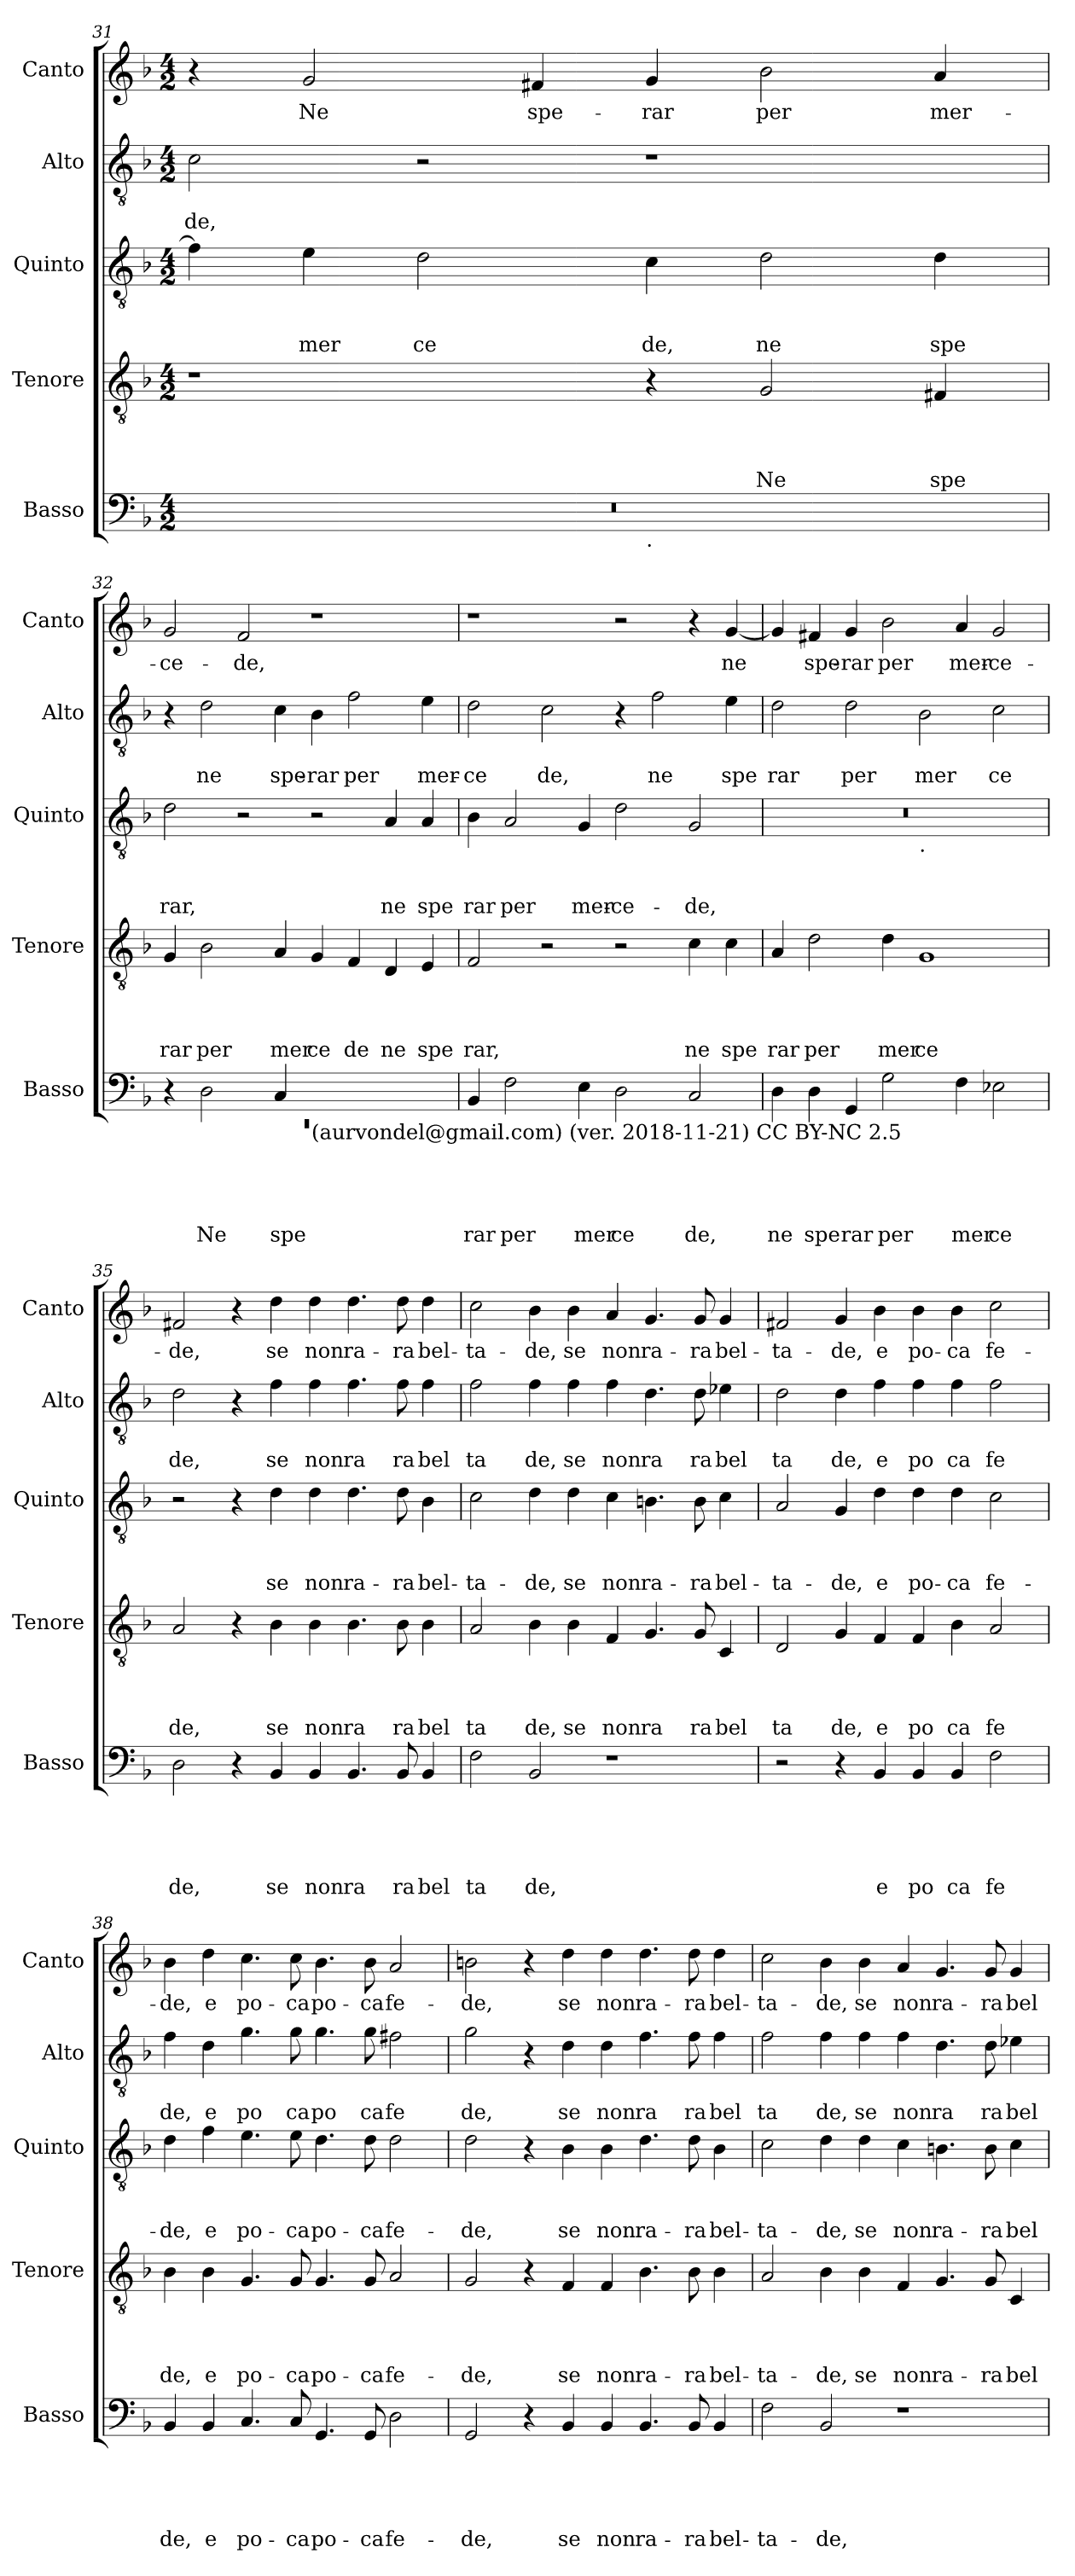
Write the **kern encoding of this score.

**kern	**text	**text	**text	**text	**text	**kern	**text	**text	**text	**text	**kern	**text	**text	**text	**kern	**text	**text	**kern	**text
*part5	*part5	*part5	*part5	*part5	*part5	*part4	*part4	*part4	*part4	*part4	*part3	*part3	*part3	*part3	*part2	*part2	*part2	*part1	*part1
*staff5	*staff5	*staff5	*staff5	*staff5	*staff5	*staff4	*staff4	*staff4	*staff4	*staff4	*staff3	*staff3	*staff3	*staff3	*staff2	*staff2	*staff2	*staff1	*staff1
*I"Basso	*	*	*	*	*	*I"Tenore	*	*	*	*	*I"Quinto	*	*	*	*I"Alto	*	*	*I"Canto	*
*I'Basso	*	*	*	*	*	*I'Tenore	*	*	*	*	*I'Quinto	*	*	*	*I'Alto	*	*	*I'Canto	*
*clefF4	*	*	*	*	*	*clefGv2	*	*	*	*	*clefGv2	*	*	*	*clefGv2	*	*	*clefG2	*
*k[b-]	*	*	*	*	*	*k[b-]	*	*	*	*	*k[b-]	*	*	*	*k[b-]	*	*	*k[b-]	*
*F:	*	*	*	*	*	*F:	*	*	*	*	*F:	*	*	*	*F:	*	*	*F:	*
*M4/2	*	*	*	*	*	*M4/2	*	*	*	*	*M4/2	*	*	*	*M4/2	*	*	*M4/2	*
=31	=31	=31	=31	=31	=31	=31	=31	=31	=31	=31	=31	=31	=31	=31	=31	=31	=31	=31	=31
!	!	!	!	!	!	!	!	!	!	!	!	!	!	!	!	!	!LO:LY:b	!	!
*^	*	*	*	*	*	*	*	*	*	*	*	*	*	*	*	*	*	*	*
0r	1ryy	.	.	.	.	.	1r	.	.	.	.	4f\]	.	.	.	2c\	.	-de,	4r	.
!	!	!	!	!	!	!	!	!	!	!	!	!	!	!	!LO:LY:b	!	!	!	!	!LO:LY:b
.	.	.	.	.	.	.	.	.	.	.	.	4e\	.	.	mer	.	.	.	2g/	Ne
!	!	!	!	!	!	!	!	!	!	!	!	!	!	!	!LO:LY:b	!	!	!	!	!
.	.	.	.	.	.	.	.	.	.	.	.	2d\	.	.	ce	2r	.	.	.	.
!	!	!	!	!	!	!	!	!	!	!	!	!	!	!	!	!	!	!	!	!LO:LY:b
.	.	.	.	.	.	.	.	.	.	.	.	.	.	.	.	.	.	.	4f#X/	spe-
!	!LO:TX:b:t=.	!	!	!	!	!	!	!	!	!	!	!	!	!	!	!	!	!	!	!
!	!	!	!	!	!	!	!	!	!	!	!	!	!	!	!LO:LY:b	!	!	!	!	!LO:LY:b
.	1ryy	.	.	.	.	.	4r	.	.	.	.	4c\	.	.	de,	1r	.	.	4g/	-rar
!	!	!	!	!	!	!	!	!	!	!	!LO:LY:b	!	!	!	!LO:LY:b	!	!	!	!	!LO:LY:b
.	.	.	.	.	.	.	2G/	.	.	.	Ne	2d\	.	.	ne	.	.	.	2b-\	per
!	!	!	!	!	!	!	!	!	!	!	!LO:LY:b	!	!	!	!LO:LY:b	!	!	!	!	!LO:LY:b
.	.	.	.	.	.	.	4F#X/	.	.	.	spe	4d\	.	.	spe	.	.	.	4a/	mer-
=32	=32	=32	=32	=32	=32	=32	=32	=32	=32	=32	=32	=32	=32	=32	=32	=32	=32	=32	=32	=32
!	!LO:N:vis=1	!	!	!	!	!	!	!	!	!	!LO:LY:b	!	!	!	!LO:LY:b	!	!	!	!	!LO:LY:b
*	*^	*	*	*	*	*	*	*	*	*	*	*	*	*	*	*	*	*	*	*
0ryy	0rEE	4r	.	.	.	.	.	4G/	.	.	.	rar	2d\	.	.	rar,	4r	.	.	2g/	-ce-
!	!	!	!	!	!	!	!LO:LY:b	!	!	!	!	!LO:LY:b	!	!	!	!	!	!	!LO:LY:b	!	!
.	.	2D\	.	.	.	.	Ne	2B-\	.	.	.	per	.	.	.	.	2d\	.	ne	.	.
!	!	!	!	!	!	!	!	!	!	!	!	!	!	!	!	!	!	!	!	!	!LO:LY:b
.	.	.	.	.	.	.	.	.	.	.	.	.	2r	.	.	.	.	.	.	2f/	-de,
!	!	!	!	!	!	!	!LO:LY:b	!	!	!	!	!LO:LY:b	!	!	!	!	!	!	!LO:LY:b	!	!
.	.	4C/	.	.	.	.	spe	4A/	.	.	.	mer	.	.	.	.	4c\	.	spe-	.	.
!	!	!LO:TX:b:t=(aurvondel@gmail.com) (ver. 2018-11-21) CC BY-NC 2.5	!	!	!	!	!	!	!	!	!	!	!	!	!	!	!	!	!	!	!
!	!	!	!	!	!	!	!	!	!	!	!	!LO:LY:b	!	!	!	!	!	!	!LO:LY:b	!	!
.	.	1ryy	.	.	.	.	.	4G/	.	.	.	ce	2r	.	.	.	4B-\	.	-rar	1r	.
!	!	!	!	!	!	!	!	!	!	!	!	!LO:LY:b	!	!	!	!	!	!	!LO:LY:b	!	!
.	.	.	.	.	.	.	.	4F/	.	.	.	de	.	.	.	.	2f\	.	per	.	.
!	!	!	!	!	!	!	!	!	!	!	!	!LO:LY:b	!	!	!	!LO:LY:b	!	!	!	!	!
.	.	.	.	.	.	.	.	4D/	.	.	.	ne	4A/	.	.	ne	.	.	.	.	.
!	!	!	!	!	!	!	!	!	!	!	!	!LO:LY:b	!	!	!	!LO:LY:b	!	!	!LO:LY:b	!	!
.	.	.	.	.	.	.	.	4E/	.	.	.	spe	4A/	.	.	spe	4e\	.	mer-	.	.
*v	*v	*v	*	*	*	*	*	*	*	*	*	*	*	*	*	*	*	*	*	*	*
!!LO:PB:g=z
=33	=33	=33	=33	=33	=33	=33	=33	=33	=33	=33	=33	=33	=33	=33	=33	=33	=33	=33	=33
!	!	!	!	!	!LO:LY:b	!	!	!	!	!LO:LY:b	!	!	!	!LO:LY:b	!	!	!LO:LY:b	!	!
4BB-/	.	.	.	.	rar	2F/	.	.	.	rar,	4B-\	.	.	rar	2d\	.	-ce	1r	.
!	!	!	!	!	!LO:LY:b	!	!	!	!	!	!	!	!	!LO:LY:b	!	!	!	!	!
2F\	.	.	.	.	per	.	.	.	.	.	2A/	.	.	per	.	.	.	.	.
!	!	!	!	!	!	!	!	!	!	!	!	!	!	!	!	!	!LO:LY:b	!	!
.	.	.	.	.	.	2r	.	.	.	.	.	.	.	.	2c\	.	de,	.	.
!	!	!	!	!	!LO:LY:b	!	!	!	!	!	!	!	!	!LO:LY:b	!	!	!	!	!
4E\	.	.	.	.	mer	.	.	.	.	.	4G/	.	.	mer-	.	.	.	.	.
!	!	!	!	!	!LO:LY:b	!	!	!	!	!	!	!	!	!LO:LY:b	!	!	!	!	!
2D\	.	.	.	.	ce	2r	.	.	.	.	2d\	.	.	-ce-	4r	.	.	2r	.
!	!	!	!	!	!	!	!	!	!	!	!	!	!	!	!	!	!LO:LY:b	!	!
.	.	.	.	.	.	.	.	.	.	.	.	.	.	.	2f\	.	ne	.	.
!	!	!	!	!	!LO:LY:b	!	!	!	!	!LO:LY:b	!	!	!	!LO:LY:b	!	!	!	!	!
2C/	.	.	.	.	de,	4c\	.	.	.	ne	2G/	.	.	-de,	.	.	.	4r	.
!	!	!	!	!	!	!	!	!	!	!LO:LY:b	!	!	!	!	!	!	!LO:LY:b	!	!LO:LY:b
.	.	.	.	.	.	4c\	.	.	.	spe	.	.	.	.	4e\	.	spe	[<4g/	ne
=34	=34	=34	=34	=34	=34	=34	=34	=34	=34	=34	=34	=34	=34	=34	=34	=34	=34	=34	=34
!	!	!	!	!	!LO:LY:b	!	!	!	!	!LO:LY:b	!	!	!	!	!	!	!LO:LY:b	!	!
*	*	*	*	*	*	*	*	*	*	*	*^	*	*	*	*	*	*	*	*
4D\	.	.	.	.	ne	4A/	.	.	.	rar	0r	1ryy	.	.	.	2d\	.	rar	4g/]	.
!	!	!	!	!	!LO:LY:b	!	!	!	!	!LO:LY:b	!	!	!	!	!	!	!	!	!	!LO:LY:b
4D\	.	.	.	.	spe	2d\	.	.	.	per	.	.	.	.	.	.	.	.	4f#X/	spe-
!	!	!	!	!	!LO:LY:b	!	!	!	!	!	!	!	!	!	!	!	!	!LO:LY:b	!	!LO:LY:b
4GG/	.	.	.	.	rar	.	.	.	.	.	.	.	.	.	.	2d\	.	per	4g/	-rar
!	!	!	!	!	!LO:LY:b	!	!	!	!	!LO:LY:b	!	!	!	!	!	!	!	!	!	!LO:LY:b
2G\	.	.	.	.	per	4d\	.	.	.	mer	.	.	.	.	.	.	.	.	2b-\	per
!	!	!	!	!	!	!	!	!	!	!	!	!LO:TX:b:t=.	!	!	!	!	!	!	!	!
!	!	!	!	!	!	!	!	!	!	!LO:LY:b	!	!	!	!	!	!	!	!LO:LY:b	!	!
.	.	.	.	.	.	1G	.	.	.	ce	.	1ryy	.	.	.	2B-\	.	mer	.	.
!	!	!	!	!	!LO:LY:b	!	!	!	!	!	!	!	!	!	!	!	!	!	!	!LO:LY:b
4F\	.	.	.	.	mer	.	.	.	.	.	.	.	.	.	.	.	.	.	4a/	mer-
!	!	!	!	!	!LO:LY:b	!	!	!	!	!	!	!	!	!	!	!	!	!LO:LY:b	!	!LO:LY:b
2E-X\	.	.	.	.	ce	.	.	.	.	.	.	.	.	.	.	2c\	.	ce	2g/	-ce-
=35	=35	=35	=35	=35	=35	=35	=35	=35	=35	=35	=35	=35	=35	=35	=35	=35	=35	=35	=35	=35
!	!	!	!	!	!LO:LY:b	!	!	!	!	!LO:LY:b	!	!	!	!	!	!	!	!LO:LY:b	!	!LO:LY:b
*	*	*	*	*	*	*	*	*	*	*	*v	*v	*	*	*	*	*	*	*	*
2D\	.	.	.	.	de,	2A/	.	.	.	de,	2r	.	.	.	2d\	.	de,	2f#X/	-de,
4r	.	.	.	.	.	4r	.	.	.	.	4r	.	.	.	4r	.	.	4r	.
!	!	!	!	!	!LO:LY:b	!	!	!	!	!LO:LY:b	!	!	!	!LO:LY:b	!	!	!LO:LY:b	!	!LO:LY:b
4BB-/	.	.	.	.	se	4B-\	.	.	.	se	4d\	.	.	se	4f\	.	se	4dd\	se
!	!	!	!	!	!LO:LY:b	!	!	!	!	!LO:LY:b	!	!	!	!LO:LY:b	!	!	!LO:LY:b	!	!LO:LY:b
4BB-/	.	.	.	.	non	4B-\	.	.	.	non	4d\	.	.	non	4f\	.	non	4dd\	non
!	!	!	!	!	!LO:LY:b	!	!	!	!	!LO:LY:b	!	!	!	!LO:LY:b	!	!	!LO:LY:b	!	!LO:LY:b
4.BB-/	.	.	.	.	ra	4.B-\	.	.	.	ra	4.d\	.	.	ra-	4.f\	.	ra	4.dd\	ra-
!	!	!	!	!	!LO:LY:b	!	!	!	!	!LO:LY:b	!	!	!	!LO:LY:b	!	!	!LO:LY:b	!	!LO:LY:b
8BB-/	.	.	.	.	ra	8B-\	.	.	.	ra	8d\	.	.	-ra	8f\	.	ra	8dd\	-ra
!	!	!	!	!	!LO:LY:b	!	!	!	!	!LO:LY:b	!	!	!	!LO:LY:b	!	!	!LO:LY:b	!	!LO:LY:b
4BB-/	.	.	.	.	bel	4B-\	.	.	.	bel	4B-\	.	.	bel-	4f\	.	bel	4dd\	bel-
=36	=36	=36	=36	=36	=36	=36	=36	=36	=36	=36	=36	=36	=36	=36	=36	=36	=36	=36	=36
!	!	!	!	!	!LO:LY:b	!	!	!	!	!LO:LY:b	!	!	!	!LO:LY:b	!	!	!LO:LY:b	!	!LO:LY:b
2F\	.	.	.	.	ta	2A/	.	.	.	ta	2c\	.	.	-ta-	2f\	.	ta	2cc\	-ta-
!	!	!	!	!	!LO:LY:b	!	!	!	!	!LO:LY:b	!	!	!	!LO:LY:b	!	!	!LO:LY:b	!	!LO:LY:b
2BB-/	.	.	.	.	de,	4B-\	.	.	.	de,	4d\	.	.	-de,	4f\	.	de,	4b-\	-de,
!	!	!	!	!	!	!	!	!	!	!LO:LY:b	!	!	!	!LO:LY:b	!	!	!LO:LY:b	!	!LO:LY:b
.	.	.	.	.	.	4B-\	.	.	.	se	4d\	.	.	se	4f\	.	se	4b-\	se
!	!	!	!	!	!	!	!	!	!	!LO:LY:b	!	!	!	!LO:LY:b	!	!	!LO:LY:b	!	!LO:LY:b
1r	.	.	.	.	.	4F/	.	.	.	non	4c\	.	.	non	4f\	.	non	4a/	non
!	!	!	!	!	!	!	!	!	!	!LO:LY:b	!	!	!	!LO:LY:b	!	!	!LO:LY:b	!	!LO:LY:b
.	.	.	.	.	.	4.G/	.	.	.	ra	4.Bn\	.	.	ra-	4.d\	.	ra	4.g/	ra-
!	!	!	!	!	!	!	!	!	!	!LO:LY:b	!	!	!	!LO:LY:b	!	!	!LO:LY:b	!	!LO:LY:b
.	.	.	.	.	.	8G/	.	.	.	ra	8B\	.	.	-ra	8d\	.	ra	8g/	-ra
!	!	!	!	!	!	!	!	!	!	!LO:LY:b	!	!	!	!LO:LY:b	!	!	!LO:LY:b	!	!LO:LY:b
.	.	.	.	.	.	4C/	.	.	.	bel	4c\	.	.	bel-	4e-X\	.	bel	4g/	bel-
=37	=37	=37	=37	=37	=37	=37	=37	=37	=37	=37	=37	=37	=37	=37	=37	=37	=37	=37	=37
!	!	!	!	!	!	!	!	!	!	!LO:LY:b	!	!	!	!LO:LY:b	!	!	!LO:LY:b	!	!LO:LY:b
2r	.	.	.	.	.	2D/	.	.	.	ta	2A/	.	.	-ta-	2d\	.	ta	2f#X/	-ta-
!	!	!	!	!	!	!	!	!	!	!LO:LY:b	!	!	!	!LO:LY:b	!	!	!LO:LY:b	!	!LO:LY:b
4r	.	.	.	.	.	4G/	.	.	.	de,	4G/	.	.	-de,	4d\	.	de,	4g/	-de,
!	!	!	!	!	!LO:LY:b	!	!	!	!	!LO:LY:b	!	!	!	!LO:LY:b	!	!	!LO:LY:b	!	!LO:LY:b
4BB-/	.	.	.	.	e	4F/	.	.	.	e	4d\	.	.	e	4f\	.	e	4b-\	e
!	!	!	!	!	!LO:LY:b	!	!	!	!	!LO:LY:b	!	!	!	!LO:LY:b	!	!	!LO:LY:b	!	!LO:LY:b
4BB-/	.	.	.	.	po	4F/	.	.	.	po	4d\	.	.	po-	4f\	.	po	4b-\	po-
!	!	!	!	!	!LO:LY:b	!	!	!	!	!LO:LY:b	!	!	!	!LO:LY:b	!	!	!LO:LY:b	!	!LO:LY:b
4BB-/	.	.	.	.	ca	4B-\	.	.	.	ca	4d\	.	.	-ca	4f\	.	ca	4b-\	-ca
!	!	!	!	!	!LO:LY:b	!	!	!	!	!LO:LY:b	!	!	!	!LO:LY:b	!	!	!LO:LY:b	!	!LO:LY:b
2F\	.	.	.	.	fe	2A/	.	.	.	fe	2c\	.	.	fe-	2f\	.	fe	2cc\	fe-
!!LO:LB:g=z
=38	=38	=38	=38	=38	=38	=38	=38	=38	=38	=38	=38	=38	=38	=38	=38	=38	=38	=38	=38
!	!	!	!	!	!LO:LY:b	!	!	!	!	!LO:LY:b	!	!	!	!LO:LY:b	!	!	!LO:LY:b	!	!LO:LY:b
4BB-/	.	.	.	.	de,	4B-\	.	.	.	de,	4d\	.	.	-de,	4f\	.	de,	4b-\	-de,
!	!	!	!	!	!LO:LY:b	!	!	!	!	!LO:LY:b	!	!	!	!LO:LY:b	!	!	!LO:LY:b	!	!LO:LY:b
4BB-/	.	.	.	.	e	4B-\	.	.	.	e	4f\	.	.	e	4d\	.	e	4dd\	e
!	!	!	!	!	!LO:LY:b	!	!	!	!	!LO:LY:b	!	!	!	!LO:LY:b	!	!	!LO:LY:b	!	!LO:LY:b
4.C/	.	.	.	.	po-	4.G/	.	.	.	po-	4.e\	.	.	po-	4.g\	.	po	4.cc\	po-
!	!	!	!	!	!LO:LY:b	!	!	!	!	!LO:LY:b	!	!	!	!LO:LY:b	!	!	!LO:LY:b	!	!LO:LY:b
8C/	.	.	.	.	-ca	8G/	.	.	.	-ca	8e\	.	.	-ca	8g\	.	ca	8cc\	-ca
!	!	!	!	!	!LO:LY:b	!	!	!	!	!LO:LY:b	!	!	!	!LO:LY:b	!	!	!LO:LY:b	!	!LO:LY:b
4.GG/	.	.	.	.	po-	4.G/	.	.	.	po-	4.d\	.	.	po-	4.g\	.	po	4.b-\	po-
!	!	!	!	!	!LO:LY:b	!	!	!	!	!LO:LY:b	!	!	!	!LO:LY:b	!	!	!LO:LY:b	!	!LO:LY:b
8GG/	.	.	.	.	-ca	8G/	.	.	.	-ca	8d\	.	.	-ca	8g\	.	ca	8b-\	-ca
!	!	!	!	!	!LO:LY:b	!	!	!	!	!LO:LY:b	!	!	!	!LO:LY:b	!	!	!LO:LY:b	!	!LO:LY:b
2D\	.	.	.	.	fe-	2A/	.	.	.	fe-	2d\	.	.	fe-	2f#X\	.	fe	2a/	fe-
=39	=39	=39	=39	=39	=39	=39	=39	=39	=39	=39	=39	=39	=39	=39	=39	=39	=39	=39	=39
!	!	!	!	!	!LO:LY:b	!	!	!	!	!LO:LY:b	!	!	!	!LO:LY:b	!	!	!LO:LY:b	!	!LO:LY:b
2GG/	.	.	.	.	-de,	2G/	.	.	.	-de,	2d\	.	.	-de,	2g\	.	de,	2bn\	-de,
4r	.	.	.	.	.	4r	.	.	.	.	4r	.	.	.	4r	.	.	4r	.
!	!	!	!	!	!LO:LY:b	!	!	!	!	!LO:LY:b	!	!	!	!LO:LY:b	!	!	!LO:LY:b	!	!LO:LY:b
4BB-/	.	.	.	.	se	4F/	.	.	.	se	4B-\	.	.	se	4d\	.	se	4dd\	se
!	!	!	!	!	!LO:LY:b	!	!	!	!	!LO:LY:b	!	!	!	!LO:LY:b	!	!	!LO:LY:b	!	!LO:LY:b
4BB-/	.	.	.	.	non	4F/	.	.	.	non	4B-\	.	.	non	4d\	.	non	4dd\	non
!	!	!	!	!	!LO:LY:b	!	!	!	!	!LO:LY:b	!	!	!	!LO:LY:b	!	!	!LO:LY:b	!	!LO:LY:b
4.BB-/	.	.	.	.	ra-	4.B-\	.	.	.	ra-	4.d\	.	.	ra-	4.f\	.	ra	4.dd\	ra-
!	!	!	!	!	!LO:LY:b	!	!	!	!	!LO:LY:b	!	!	!	!LO:LY:b	!	!	!LO:LY:b	!	!LO:LY:b
8BB-/	.	.	.	.	-ra	8B-\	.	.	.	-ra	8d\	.	.	-ra	8f\	.	ra	8dd\	-ra
!	!	!	!	!	!LO:LY:b	!	!	!	!	!LO:LY:b	!	!	!	!LO:LY:b	!	!	!LO:LY:b	!	!LO:LY:b
4BB-/	.	.	.	.	bel-	4B-\	.	.	.	bel-	4B-\	.	.	bel-	4f\	.	bel	4dd\	bel-
=40	=40	=40	=40	=40	=40	=40	=40	=40	=40	=40	=40	=40	=40	=40	=40	=40	=40	=40	=40
!	!	!	!	!	!LO:LY:b	!	!	!	!	!LO:LY:b	!	!	!	!LO:LY:b	!	!	!LO:LY:b	!	!LO:LY:b
2F\	.	.	.	.	-ta-	2A/	.	.	.	-ta-	2c\	.	.	-ta-	2f\	.	ta	2cc\	-ta-
!	!	!	!	!	!LO:LY:b	!	!	!	!	!LO:LY:b	!	!	!	!LO:LY:b	!	!	!LO:LY:b	!	!LO:LY:b
2BB-/	.	.	.	.	-de,	4B-\	.	.	.	-de,	4d\	.	.	-de,	4f\	.	de,	4b-\	-de,
!	!	!	!	!	!	!	!	!	!	!LO:LY:b	!	!	!	!LO:LY:b	!	!	!LO:LY:b	!	!LO:LY:b
.	.	.	.	.	.	4B-\	.	.	.	se	4d\	.	.	se	4f\	.	se	4b-\	se
!	!	!	!	!	!	!	!	!	!	!LO:LY:b	!	!	!	!LO:LY:b	!	!	!LO:LY:b	!	!LO:LY:b
1r	.	.	.	.	.	4F/	.	.	.	non	4c\	.	.	non	4f\	.	non	4a/	non
!	!	!	!	!	!	!	!	!	!	!LO:LY:b	!	!	!	!LO:LY:b	!	!	!LO:LY:b	!	!LO:LY:b
.	.	.	.	.	.	4.G/	.	.	.	ra-	4.Bn\	.	.	ra-	4.d\	.	ra	4.g/	ra-
!	!	!	!	!	!	!	!	!	!	!LO:LY:b	!	!	!	!LO:LY:b	!	!	!LO:LY:b	!	!LO:LY:b
.	.	.	.	.	.	8G/	.	.	.	-ra	8B\	.	.	-ra	8d\	.	ra	8g/	-ra
!	!	!	!	!	!	!	!	!	!	!LO:LY:b	!	!	!	!LO:LY:b	!	!	!LO:LY:b	!	!LO:LY:b
.	.	.	.	.	.	4C/	.	.	.	bel-	4c\	.	.	bel-	4e-X\	.	bel	4g/	bel-
=	=	=	=	=	=	=	=	=	=	=	=	=	=	=	=	=	=	=	=
*-	*-	*-	*-	*-	*-	*-	*-	*-	*-	*-	*-	*-	*-	*-	*-	*-	*-	*-	*-
